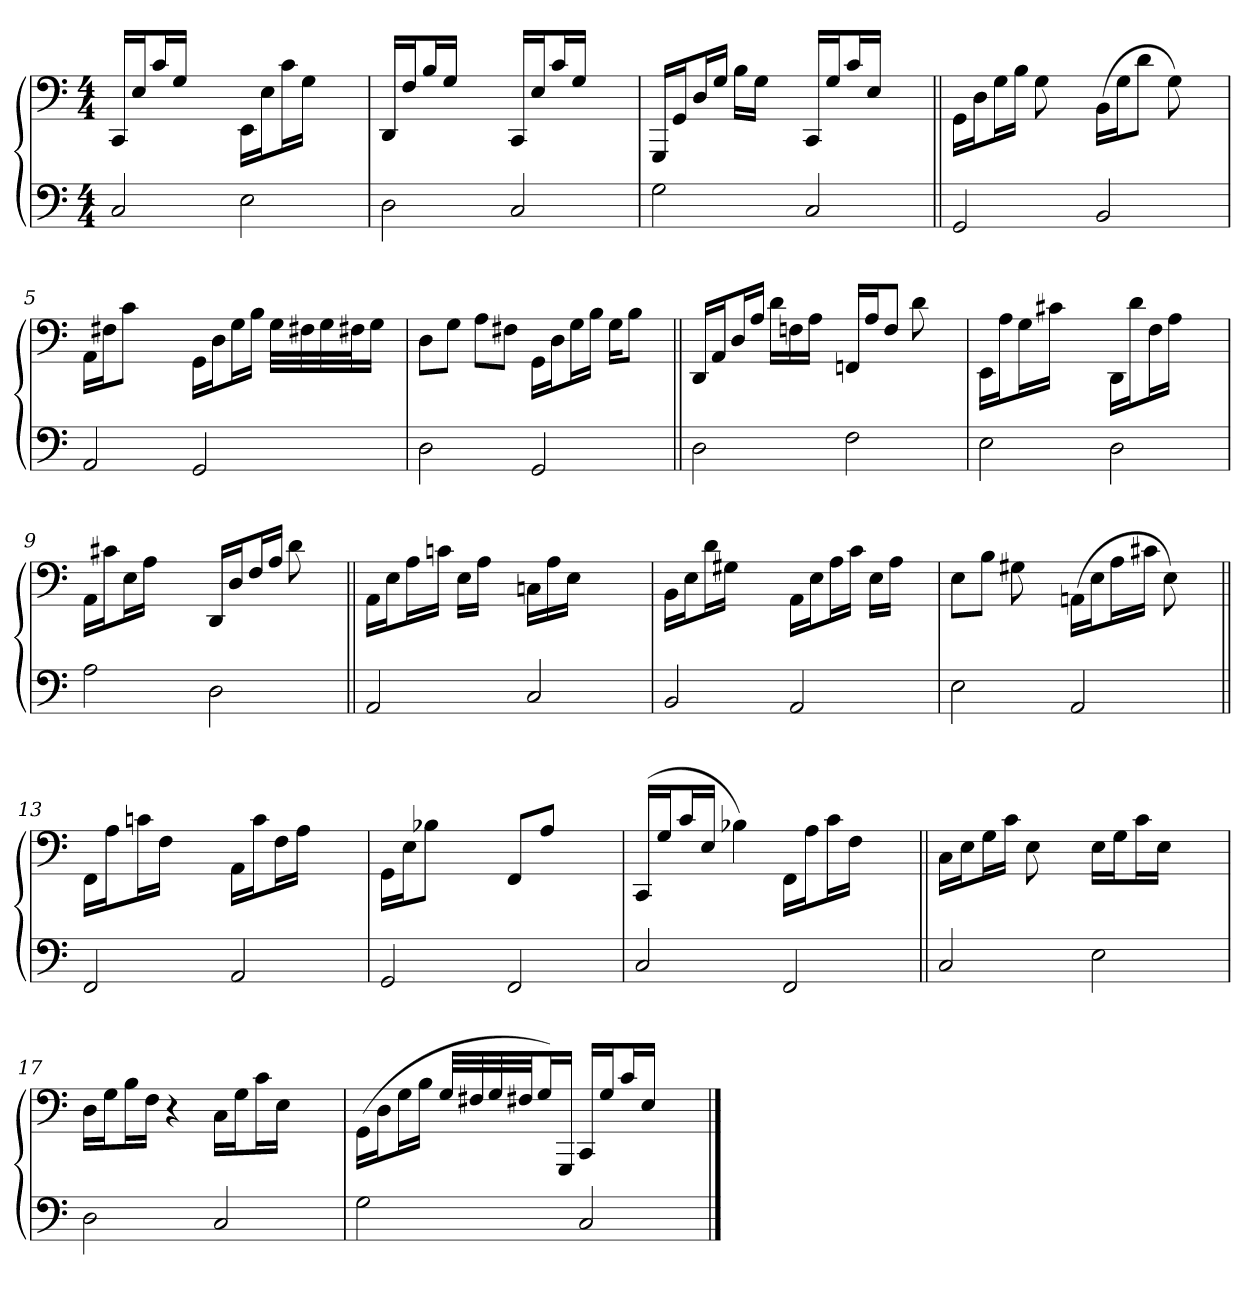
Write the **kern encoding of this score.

**kern	**kern
*part1	*part1
*staff2	*staff1
*clefF4	*clefF4
*k[]	*k[]
*C:	*C:
*M4/4	*M4/4
=1	=1
2C/	(<16CCLL
.	16EJ
.	16cL
.	16GJJ
.	4ryy
2E\	(<16EELL
.	16EJ
.	16cL
.	16GJJ
.	4ryy
=2	=2
2D\	(<16DDLL
.	16FJ
.	16BL
.	16GJJ
.	4ryy
2C/	(<16CCLL
.	16EJ
.	16cL
.	16GJJ
.	4ryy
=3	=3
2G\	(<16GGGLL
.	16GGJ
.	16DL
.	16GJJ
.	16BLL
.	16GJJ
.	8ryy
2C/	(<16CCLL
.	16GJ
.	16cL
.	16EJJ
.	4ryy
=4||	=4||
2GG/	(<16GGLL
.	16DJ
.	16GL
.	16BJJ
.	8G
.	8ryy
2BB/	(<16BBLL
.	16GJ
.	8dJ
.	8G)
.	8ryy
=5	=5
2AA/	(<16AALL
.	16F#XJ
.	8cJ
.	4ryy
2GG/	(<16GGLL
.	16DJ
.	16GL
.	16BJJ
.	32GLLL
.	32F#X
.	32G
.	32F#XJ
.	16GJJ
.	16ryy
=6	=6
2D\	(<8DL
.	8GJ
.	8AL
.	8F#XJ
2GG/	(<16GGLL
.	16DJ
.	16GL
.	16BJJ
.	16GKL
.	8BJ
.	16ryy
=7||	=7||
2D\	(<16DDLL
.	16AAJ
.	16DL
.	16AJJ
.	16dLL
.	16Fn
.	16AJJ
.	16ryy
2F\	(<16FFnLL
.	16AJ
.	8FJ
.	8d
.	8ryy
=8	=8
2E\	(<16EELL
.	16AJ
.	16GL
.	16c#XJJ
.	4ryy
2D\	(<16DDLL
.	16dJ
.	16FL
.	16AJJ
.	4ryy
=9	=9
2A\	(<16AALL
.	16c#XJ
.	16EL
.	16AJJ
.	4ryy
2D\	(<16DDLL
.	16DJ
.	16FL
.	16AJJ
.	8d
.	8ryy
=10||	=10||
2AA/	(<16AALL
.	16EJ
.	16AL
.	16cnJJ
.	16ELL
.	16AJJ
.	8ryy
2C/	(<16CnLL
.	16A
.	16EJJ
.	16ryy
.	4ryy
=11	=11
2BB/	(<16BBLL
.	16EJ
.	16dL
.	16G#XJJ
.	4ryy
2AA/	(<16AALL
.	16EJ
.	16AL
.	16cJJ
.	16ELL
.	16AJJ
.	8ryy
=12	=12
2E\	(<8EL
.	8BJ
.	8G#X
.	8ryy
2AA/	(<16AAnLL
.	16EJ
.	16AL
.	16c#XJJ
.	8E)
.	8ryy
=13||	=13||
2FF/	(<16FFLL
.	16AJ
.	16cnL
.	16FJJ
.	4ryy
2AA/	(<16AALL
.	16cJ
.	16FL
.	16AJJ
.	4ryy
=14	=14
2GG/	(<16GGLL
.	16EJ
.	8B-XJ
.	4ryy
2FF/	(<8FFL
.	8AJ
.	4ryy
=15	=15
2C/	(<16CCLL
.	16GJ
.	16cL
.	16EJJ
.	4B-X!)
2FF/	(<16FFLL
.	16AJ
.	16cL
.	16FJJ
.	4ryy
=16||	=16||
2C/	(<16CLL
.	16EJ
.	16GL
.	16cJJ
.	8E
.	8ryy
2E\	(>16ELL
.	16GJ
.	16cL
.	16EJJ
.	4ryy
=17	=17
2D\	16DLL
.	16GJ
.	16BL
.	16FJJ
.	4r
2C/	16CLL
.	16GJ
.	16cL
.	16EJJ
.	4ryy
=18	=18
2G\	(<16GGLL
.	16DJ
.	16GL
.	16BJJ
.	32GLLL
.	32F#X
.	32G
.	32F#XJJ
.	16GL)
.	16GGGJJ
2C/	(<16CCLL
.	16GJ
.	16cL
.	16EJJ
.	4ryy
==	==
*-	*-
